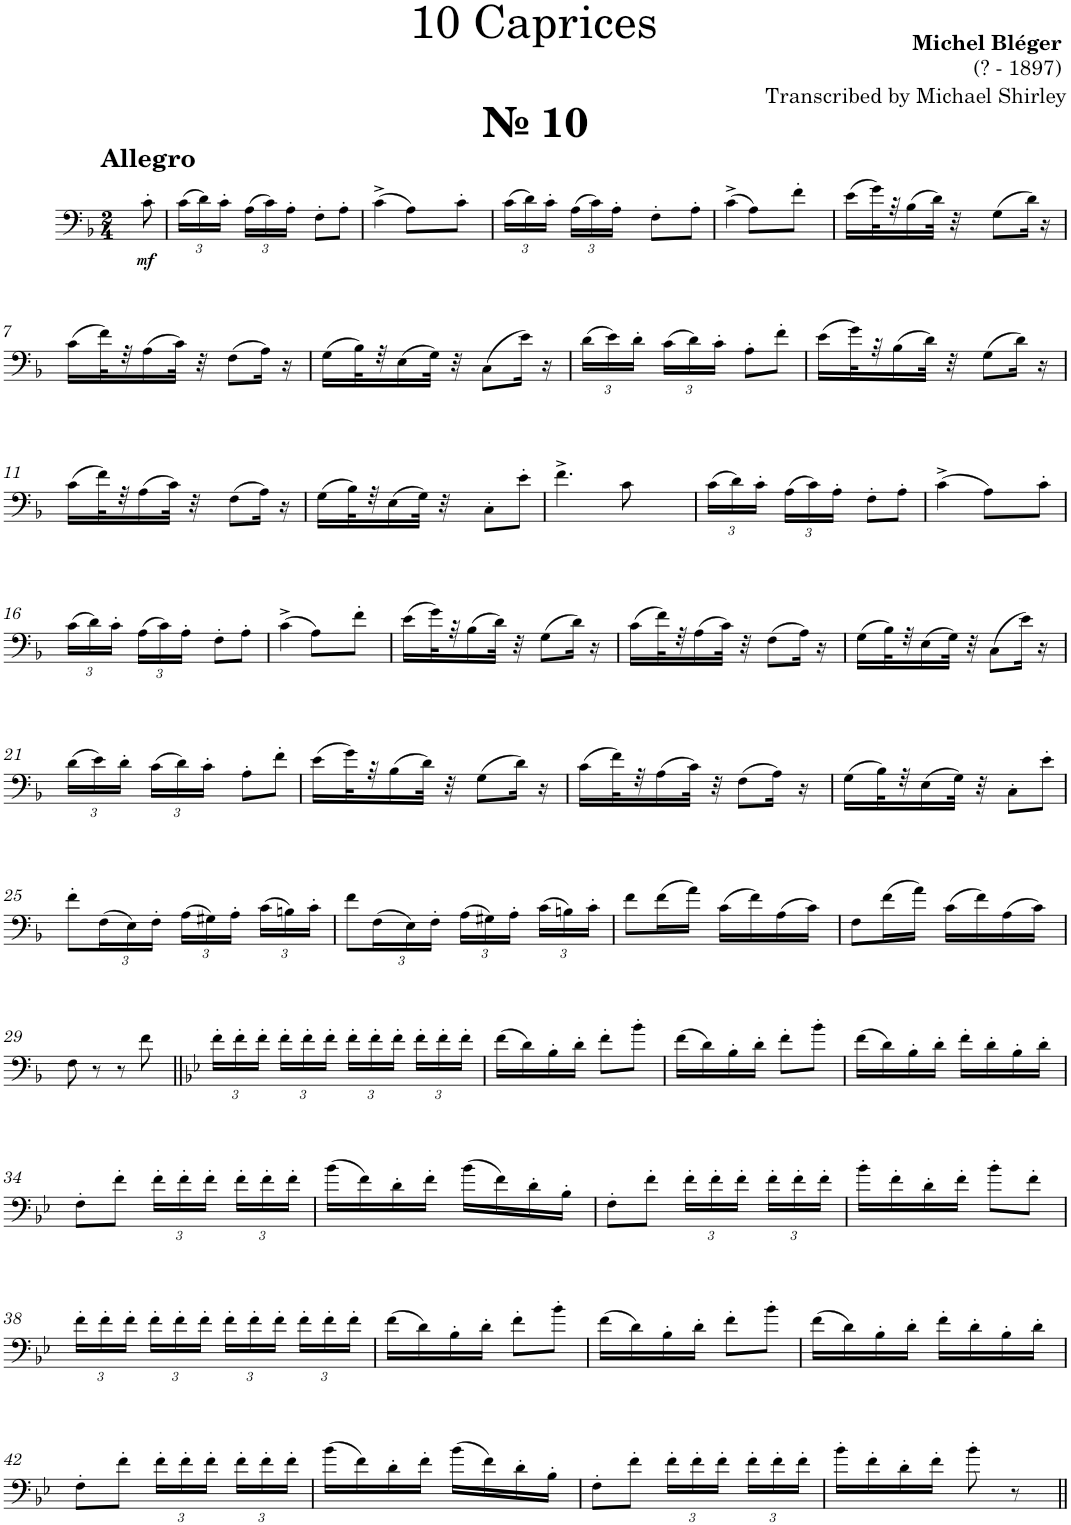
**kern	**dynam
*part1	*part1
*staff1	*staff1
*I"Trombone	*
*I'Tbn.	*
*stria5	*
*clefF4	*
*k[b-]	*
*M2/4	*
=1	=1
!LO:TX:a:B:t=№ 10	!
!LO:TX:a:B:t=Allegro	!
!	!LO:DY:b
8c'\	mf
=2	=2
*Xbrackettup	*
(24c\LL	.
24d\)	.
24c'\JJ	.
(24A\LL	.
24c\)	.
24A'\JJ	.
8F'\L	.
8A'\J	.
=3	=3
(4c^\	.
8A\L)	.
8c'\J	.
=4	=4
(24c\LL	.
24d\)	.
24c'\JJ	.
(24A\LL	.
24c\)	.
24A'\JJ	.
8F'\L	.
8A'\J	.
=5	=5
(4c^\	.
8A\L)	.
8f'\J	.
=6	=6
(16e\LL	.
32g\L)	.
32r	.
(16B-\	.
32d\JJk)	.
32r	.
(8G\L	.
16d\Jk)	.
16r	.
!!LO:LB:g=z
=7	=7
(16c\LL	.
32f\L)	.
32r	.
(16A\	.
32c\JJk)	.
32r	.
(8F\L	.
16A\Jk)	.
16r	.
=8	=8
(16G\LL	.
32B-\L)	.
32r	.
(16E\	.
32G\JJk)	.
32r	.
(8C\L	.
16e\Jk)	.
16r	.
=9	=9
(24d\LL	.
24e\)	.
24d'\JJ	.
(24c\LL	.
24d\)	.
24c'\JJ	.
8A'\L	.
8f'\J	.
=10	=10
(16e\LL	.
32g\L)	.
32r	.
(16B-\	.
32d\JJk)	.
32r	.
(8G\L	.
16d\Jk)	.
16r	.
!!LO:LB:g=z
=11	=11
(16c\LL	.
32f\L)	.
32r	.
(16A\	.
32c\JJk)	.
32r	.
(8F\L	.
16A\Jk)	.
16r	.
=12	=12
(16G\LL	.
32B-\L)	.
32r	.
(16E\	.
32G\JJk)	.
32r	.
8C'\L	.
8e'\J	.
=13	=13
4.f^\	.
8c\	.
=14	=14
(24c\LL	.
24d\)	.
24c'\JJ	.
(24A\LL	.
24c\)	.
24A'\JJ	.
8F'\L	.
8A'\J	.
=15	=15
(4c^\	.
8A\L)	.
8c'\J	.
!!LO:LB:g=z
=16	=16
(24c\LL	.
24d\)	.
24c'\JJ	.
(24A\LL	.
24c\)	.
24A'\JJ	.
8F'\L	.
8A'\J	.
=17	=17
(4c^\	.
8A\L)	.
8f'\J	.
=18	=18
(16e\LL	.
32g\L)	.
32r	.
(16B-\	.
32d\JJk)	.
32r	.
(8G\L	.
16d\Jk)	.
16r	.
=19	=19
(16c\LL	.
32f\L)	.
32r	.
(16A\	.
32c\JJk)	.
32r	.
(8F\L	.
16A\Jk)	.
16r	.
=20	=20
(16G\LL	.
32B-\L)	.
32r	.
(16E\	.
32G\JJk)	.
32r	.
(8C\L	.
16e\Jk)	.
16r	.
!!LO:LB:g=z
=21	=21
(24d\LL	.
24e\)	.
24d'\JJ	.
(24c\LL	.
24d\)	.
24c'\JJ	.
8A'\L	.
8f'\J	.
=22	=22
(16e\LL	.
32g\L)	.
32r	.
(16B-\	.
32d\JJk)	.
32r	.
(8G\L	.
16d\Jk)	.
16r	.
=23	=23
(16c\LL	.
32f\L)	.
32r	.
(16A\	.
32c\JJk)	.
32r	.
(8F\L	.
16A\Jk)	.
16r	.
=24	=24
(16G\LL	.
32B-\L)	.
32r	.
(16E\	.
32G\JJk)	.
32r	.
8C'\L	.
8e'\J	.
!!LO:LB:g=z
=25	=25
8f'\L	.
(24F\L	.
24E\)	.
24F'\JJ	.
(24A\LL	.
24G#X\)	.
24A'\JJ	.
(24c\LL	.
24Bn\)	.
24c'\JJ	.
=26	=26
8f\L	.
(24F\L	.
24E\)	.
24F'\JJ	.
(24A\LL	.
24G#X\)	.
24A'\JJ	.
(24c\LL	.
24Bn\)	.
24c'\JJ	.
=27	=27
8f\L	.
(16f\L	.
16a\JJ)	.
(16c\LL	.
16f\)	.
(16A\	.
16c\JJ)	.
=28	=28
8F\L	.
(16f\L	.
16a\JJ)	.
(16c\LL	.
16f\)	.
(16A\	.
16c\JJ)	.
!!LO:LB:g=z
=29	=29
8F\	.
8r	.
8r	.
8f\	.
=30||	=30||
*k[b-e-]	*
24f'\LL	.
24f'\	.
24f'\JJ	.
24f'\LL	.
24f'\	.
24f'\JJ	.
24f'\LL	.
24f'\	.
24f'\JJ	.
24f'\LL	.
24f'\	.
24f'\JJ	.
=31	=31
(16f\LL	.
16d\)	.
16B-'\	.
16d'\JJ	.
8f'\L	.
8b-'\J	.
=32	=32
(16f\LL	.
16d\)	.
16B-'\	.
16d'\JJ	.
8f'\L	.
8b-'\J	.
=33	=33
(16f\LL	.
16d\)	.
16B-'\	.
16d'\JJ	.
16f'\LL	.
16d'\	.
16B-'\	.
16d'\JJ	.
!!LO:LB:g=z
=34	=34
8F'\L	.
8f'\J	.
24f'\LL	.
24f'\	.
24f'\JJ	.
24f'\LL	.
24f'\	.
24f'\JJ	.
=35	=35
(16b-\LL	.
16f\)	.
16d'\	.
16f'\JJ	.
(16b-\LL	.
16f\)	.
16d'\	.
16B-'\JJ	.
=36	=36
8F'\L	.
8f'\J	.
24f'\LL	.
24f'\	.
24f'\JJ	.
24f'\LL	.
24f'\	.
24f'\JJ	.
=37	=37
16b-'\LL	.
16f'\	.
16d'\	.
16f'\JJ	.
8b-'\L	.
8f'\J	.
!!LO:LB:g=z
=38	=38
24f'\LL	.
24f'\	.
24f'\JJ	.
24f'\LL	.
24f'\	.
24f'\JJ	.
24f'\LL	.
24f'\	.
24f'\JJ	.
24f'\LL	.
24f'\	.
24f'\JJ	.
=39	=39
(16f\LL	.
16d\)	.
16B-'\	.
16d'\JJ	.
8f'\L	.
8b-'\J	.
=40	=40
(16f\LL	.
16d\)	.
16B-'\	.
16d'\JJ	.
8f'\L	.
8b-'\J	.
=41	=41
(16f\LL	.
16d\)	.
16B-'\	.
16d'\JJ	.
16f'\LL	.
16d'\	.
16B-'\	.
16d'\JJ	.
!!LO:LB:g=z
=42	=42
8F'\L	.
8f'\J	.
24f'\LL	.
24f'\	.
24f'\JJ	.
24f'\LL	.
24f'\	.
24f'\JJ	.
=43	=43
(16b-\LL	.
16f\)	.
16d'\	.
16f'\JJ	.
(16b-\LL	.
16f\)	.
16d'\	.
16B-'\JJ	.
=44	=44
8F'\L	.
8f'\J	.
24f'\LL	.
24f'\	.
24f'\JJ	.
24f'\LL	.
24f'\	.
24f'\JJ	.
=45	=45
16b-'\LL	.
16f'\	.
16d'\	.
16f'\JJ	.
8b-'\	.
8r	.
=||	=||
*-	*-
